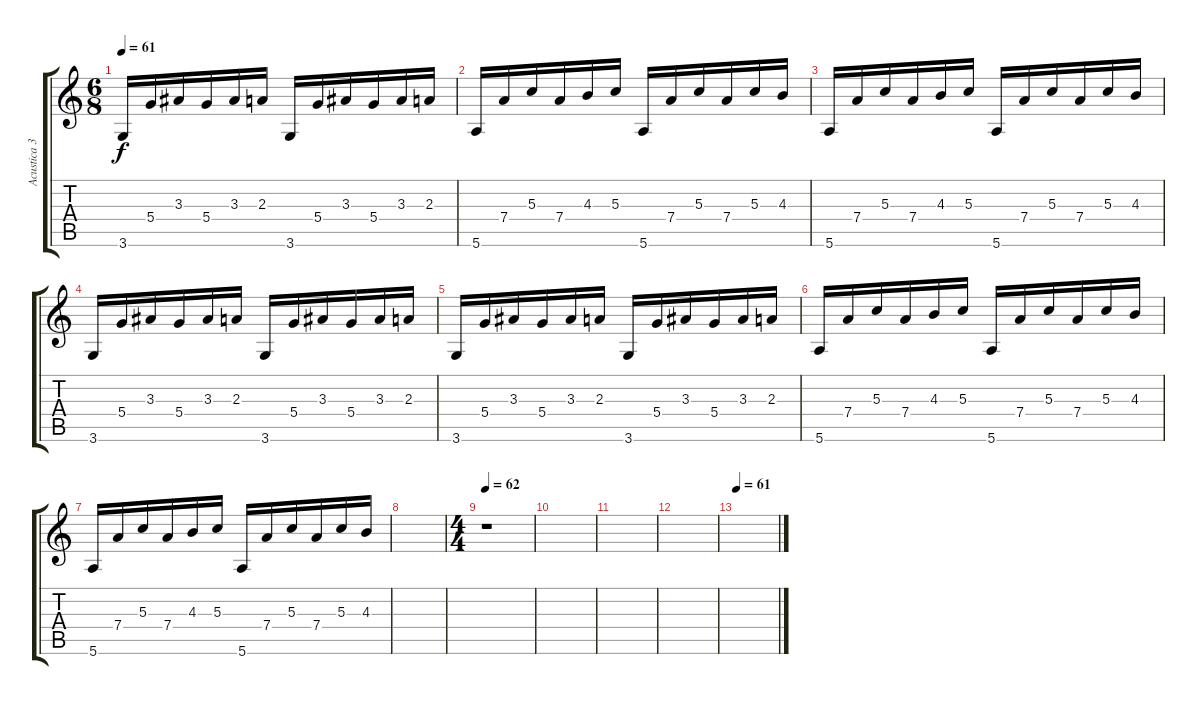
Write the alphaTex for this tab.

\track ("Acustica 3" "Acustica 3") {instrument acousticguitarnylon}
\staff {score tabs}
\tuning (E4 B3 G3 D3 A2 E2) {hide}
\ts (6 8)
\tempo 61
\clef g2
\ks c
3.6.16{dy f} 5.4.16 3.3.16 5.4.16 3.3.16 2.3.16 3.6.16 5.4.16 3.3.16 5.4.16 3.3.16 2.3.16 |
5.6.16 7.4.16 5.3.16 7.4.16 4.3.16 5.3.16 5.6.16 7.4.16 5.3.16 7.4.16 5.3.16 4.3.16 |
5.6.16 7.4.16 5.3.16 7.4.16 4.3.16 5.3.16 5.6.16 7.4.16 5.3.16 7.4.16 5.3.16 4.3.16 |
3.6.16 5.4.16 3.3.16 5.4.16 3.3.16 2.3.16 3.6.16 5.4.16 3.3.16 5.4.16 3.3.16 2.3.16 |
3.6.16 5.4.16 3.3.16 5.4.16 3.3.16 2.3.16 3.6.16 5.4.16 3.3.16 5.4.16 3.3.16 2.3.16 |
5.6.16 7.4.16 5.3.16 7.4.16 4.3.16 5.3.16 5.6.16 7.4.16 5.3.16 7.4.16 5.3.16 4.3.16 |
5.6.16 7.4.16 5.3.16 7.4.16 4.3.16 5.3.16 5.6.16 7.4.16 5.3.16 7.4.16 5.3.16 4.3.16 |
|
\ts (4 4)
\tempo 62
r.1 |
|
|
|
\tempo 61
